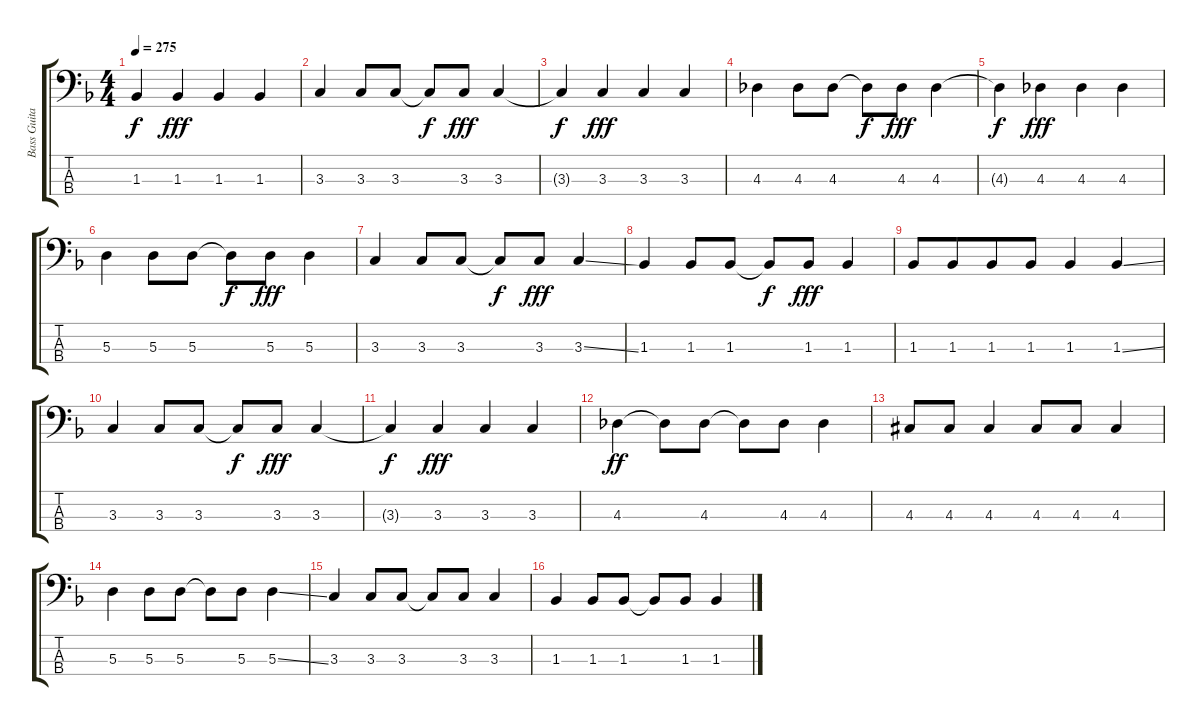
\track ("Bass Guitar" "Bass Guita") {instrument electricbassfinger}
\staff {score tabs}
\tuning (G2 D2 A1 D1) {hide}
\ts (4 4)
\tempo 275
\clef f4
\ks dminor
1.3{t}.4{dy f} 1.3.4{dy fff} 1.3.4 1.3.4 |
3.3.4 3.3.8 3.3.8 3.3{t}.8{dy f} 3.3.8{dy fff} 3.3.4 |
3.3{t}.4{dy f} 3.3.4{dy fff} 3.3.4 3.3.4 |
4.3.4 4.3.8 4.3.8{beam split} 4.3{t}.8{dy f} 4.3.8{dy fff} 4.3.4 |
4.3{t}.4{dy f} 4.3.4{dy fff} 4.3.4 4.3.4 |
5.3.4 5.3.8 5.3.8 5.3{t}.8{dy f} 5.3.8{dy fff} 5.3.4 |
3.3.4 3.3.8 3.3.8 3.3{t}.8{dy f} 3.3.8{dy fff} 3.3{ss}.4 |
1.3.4 1.3.8 1.3.8 1.3{t}.8{dy f} 1.3.8{dy fff} 1.3.4 |
1.3.8 1.3.8{beam merge} 1.3.8 1.3.8 1.3.4 1.3{ss}.4 |
3.3.4 3.3.8 3.3.8 3.3{t}.8{dy f} 3.3.8{dy fff} 3.3.4 |
3.3{t}.4{dy f} 3.3.4{dy fff} 3.3.4 3.3.4 |
4.3.4{dy ff} 4.3{t}.8 4.3.8 4.3{t}.8 4.3.8 4.3.4 |
4.3{acc #}.8 4.3{acc #}.8 4.3{acc #}.4 4.3{acc #}.8 4.3{acc #}.8 4.3{acc #}.4 |
5.3.4 5.3.8 5.3.8 5.3{t}.8 5.3.8 5.3{ss}.4 |
3.3.4 3.3.8 3.3.8 3.3{t}.8 3.3.8 3.3.4 |
1.3.4 1.3.8 1.3.8 1.3{t}.8 1.3.8 1.3.4
